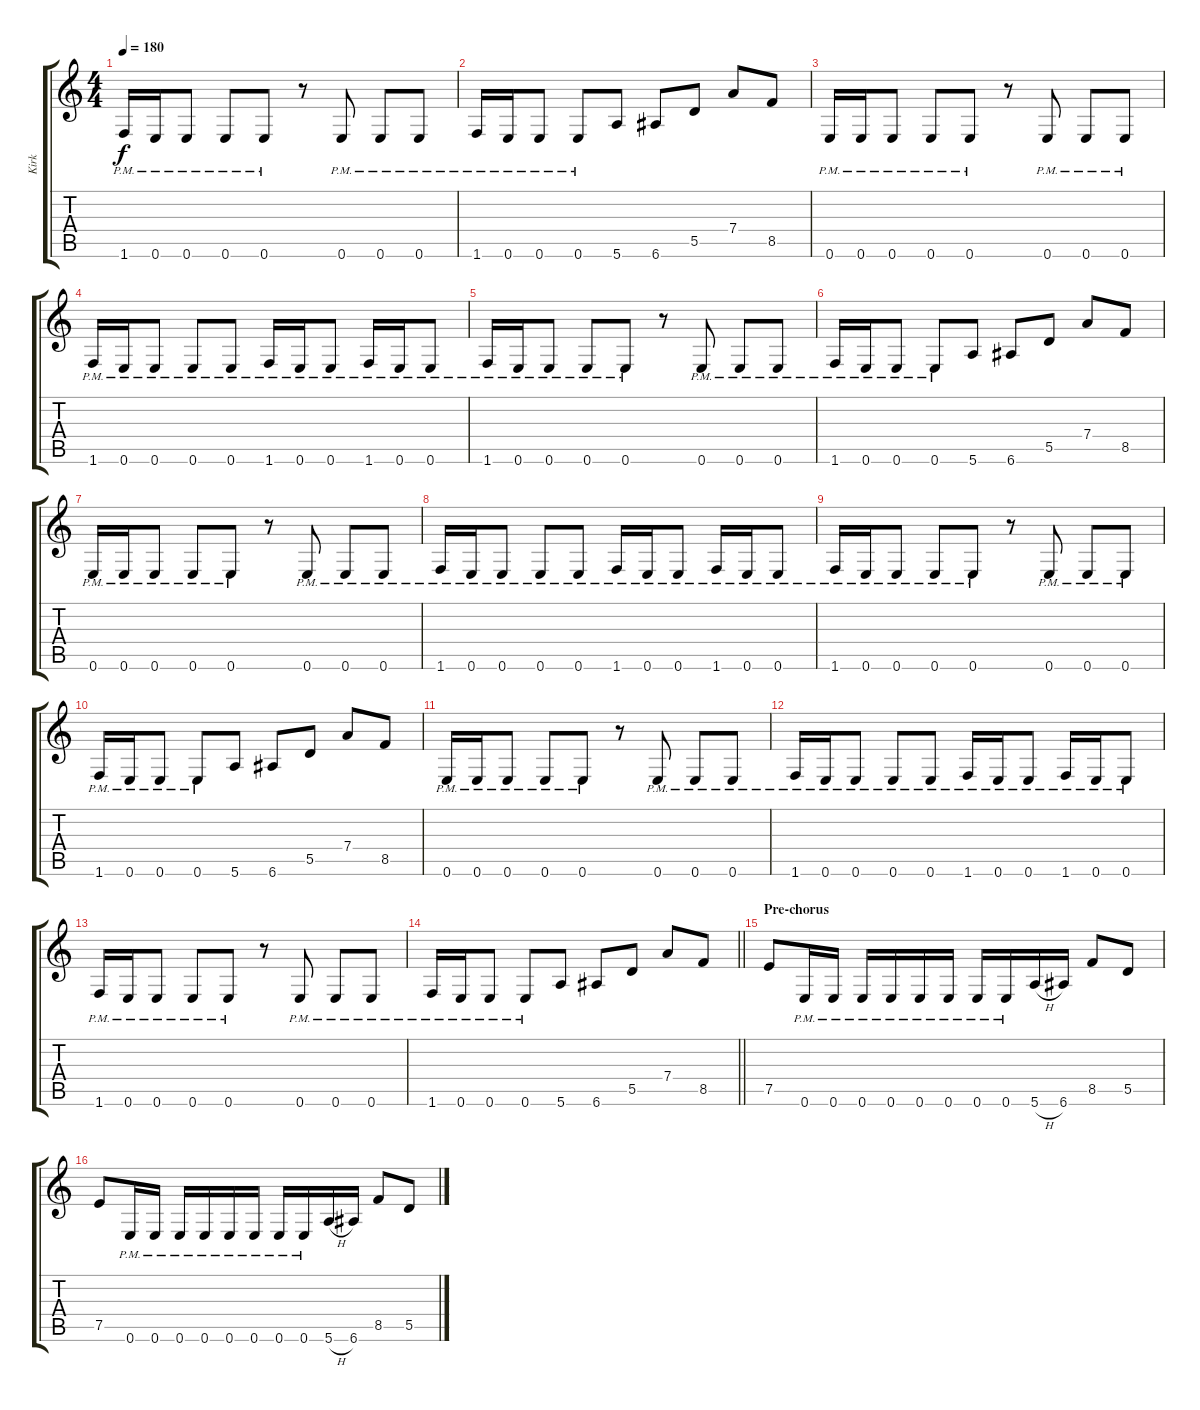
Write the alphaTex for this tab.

\track ("Kirk" "Kirk") {instrument overdrivenguitar}
\staff {score tabs}
\tuning (E4 B3 G3 D3 A2 E2) {hide}
\ts (4 4)
\tempo 180
\clef g2
\ks c
1.6{pm}.16{dy f} 0.6{pm}.16 0.6{pm}.8 0.6{pm}.8 0.6{pm}.8 r.8 0.6{pm}.8 0.6{pm}.8 0.6{pm}.8 |
1.6{pm}.16 0.6{pm}.16 0.6{pm}.8 0.6{pm}.8 5.6.8 6.6.8 5.5.8 7.4.8 8.5.8 |
0.6{pm}.16 0.6{pm}.16 0.6{pm}.8 0.6{pm}.8 0.6{pm}.8 r.8 0.6{pm}.8 0.6{pm}.8 0.6{pm}.8 |
1.6{pm}.16 0.6{pm}.16 0.6{pm}.8 0.6{pm}.8 0.6{pm}.8 1.6{pm}.16 0.6{pm}.16 0.6{pm}.8 1.6{pm}.16 0.6{pm}.16 0.6{pm}.8 |
1.6{pm}.16 0.6{pm}.16 0.6{pm}.8 0.6{pm}.8 0.6{pm}.8 r.8 0.6{pm}.8 0.6{pm}.8 0.6{pm}.8 |
1.6{pm}.16 0.6{pm}.16 0.6{pm}.8 0.6{pm}.8 5.6.8 6.6.8 5.5.8 7.4.8 8.5.8 |
0.6{pm}.16 0.6{pm}.16 0.6{pm}.8 0.6{pm}.8 0.6{pm}.8 r.8 0.6{pm}.8 0.6{pm}.8 0.6{pm}.8 |
1.6{pm}.16 0.6{pm}.16 0.6{pm}.8 0.6{pm}.8 0.6{pm}.8 1.6{pm}.16 0.6{pm}.16 0.6{pm}.8 1.6{pm}.16 0.6{pm}.16 0.6{pm}.8 |
1.6{pm}.16 0.6{pm}.16 0.6{pm}.8 0.6{pm}.8 0.6{pm}.8 r.8 0.6{pm}.8 0.6{pm}.8 0.6{pm}.8 |
1.6{pm}.16 0.6{pm}.16 0.6{pm}.8 0.6{pm}.8 5.6.8 6.6.8 5.5.8 7.4.8 8.5.8 |
0.6{pm}.16 0.6{pm}.16 0.6{pm}.8 0.6{pm}.8 0.6{pm}.8 r.8 0.6{pm}.8 0.6{pm}.8 0.6{pm}.8 |
1.6{pm}.16 0.6{pm}.16 0.6{pm}.8 0.6{pm}.8 0.6{pm}.8 1.6{pm}.16 0.6{pm}.16 0.6{pm}.8 1.6{pm}.16 0.6{pm}.16 0.6{pm}.8 |
1.6{pm}.16 0.6{pm}.16 0.6{pm}.8 0.6{pm}.8 0.6{pm}.8 r.8 0.6{pm}.8 0.6{pm}.8 0.6{pm}.8 |
\barLineRight lightlight
1.6{pm}.16 0.6{pm}.16 0.6{pm}.8 0.6{pm}.8 5.6.8 6.6.8 5.5.8 7.4.8 8.5.8 |
\section ("" "Pre-chorus")
7.5.8 0.6{pm}.16 0.6{pm}.16 0.6{pm}.16 0.6{pm}.16 0.6{pm}.16 0.6{pm}.16 0.6{pm}.16 0.6{pm}.16 5.6{h}.16 6.6.16 8.5.8 5.5.8 |
7.5.8 0.6{pm}.16 0.6{pm}.16 0.6{pm}.16 0.6{pm}.16 0.6{pm}.16 0.6{pm}.16 0.6{pm}.16 0.6{pm}.16 5.6{h}.16 6.6.16 8.5.8 5.5.8
